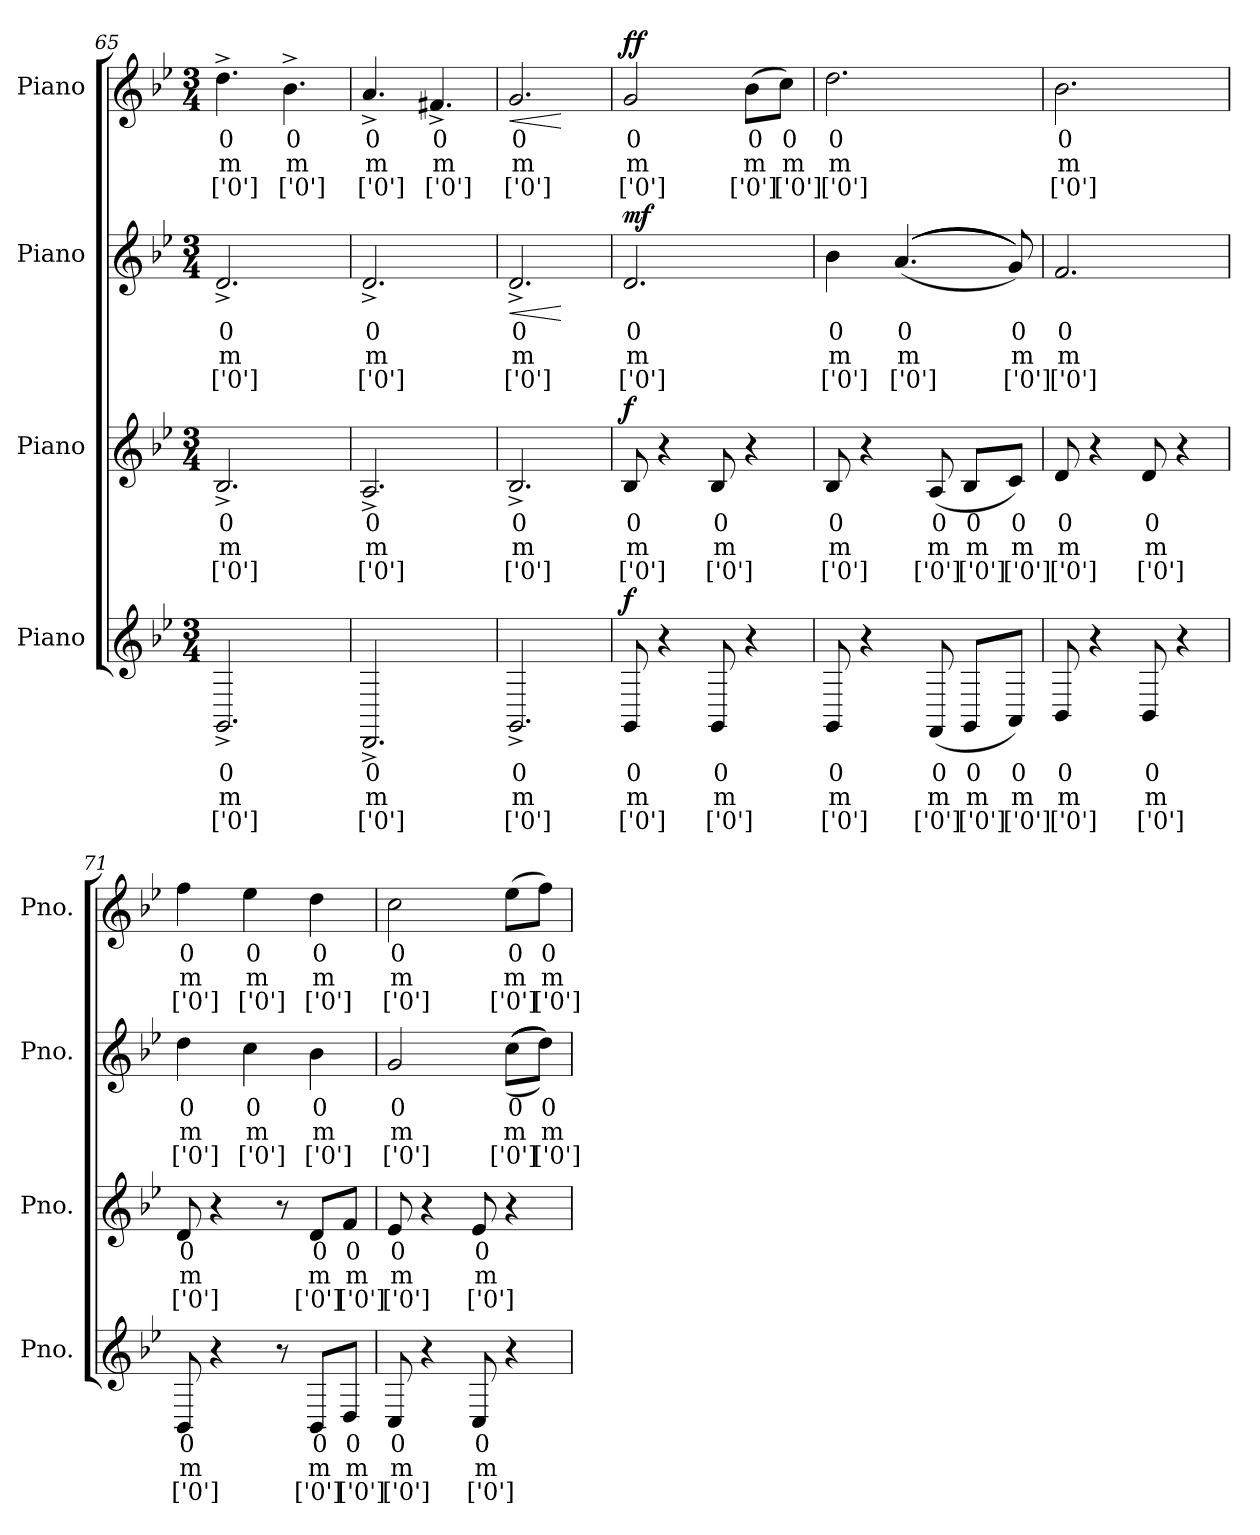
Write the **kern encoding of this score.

**kern	**text	**text	**text	**dynam	**kern	**text	**text	**text	**dynam	**kern	**text	**text	**text	**dynam	**kern	**text	**text	**text	**dynam
*part4	*part4	*part4	*part4	*part4	*part3	*part3	*part3	*part3	*part3	*part2	*part2	*part2	*part2	*part2	*part1	*part1	*part1	*part1	*part1
*staff4	*staff4	*staff4	*staff4	*staff4	*staff3	*staff3	*staff3	*staff3	*staff3	*staff2	*staff2	*staff2	*staff2	*staff2	*staff1	*staff1	*staff1	*staff1	*staff1
*I"Piano	*	*	*	*	*I"Piano	*	*	*	*	*I"Piano	*	*	*	*	*I"Piano	*	*	*	*
*I'Pno.	*	*	*	*	*I'Pno.	*	*	*	*	*I'Pno.	*	*	*	*	*I'Pno.	*	*	*	*
*clefG2	*	*	*	*	*clefG2	*	*	*	*	*clefG2	*	*	*	*	*clefG2	*	*	*	*
*k[b-e-]	*	*	*	*	*k[b-e-]	*	*	*	*	*k[b-e-]	*	*	*	*	*k[b-e-]	*	*	*	*
*M3/4	*	*	*	*	*M3/4	*	*	*	*	*M3/4	*	*	*	*	*M3/4	*	*	*	*
=65	=65	=65	=65	=65	=65	=65	=65	=65	=65	=65	=65	=65	=65	=65	=65	=65	=65	=65	=65
2.GG^i/	0	m	['0']	.	2.B-^j/	0	m	['0']	.	2.d^Z/	0	m	['0']	.	4.dd^V\	0	m	['0']	.
.	.	.	.	.	.	.	.	.	.	.	.	.	.	.	4.b-^V\	0	m	['0']	.
!!LO:PB:g=z
=66	=66	=66	=66	=66	=66	=66	=66	=66	=66	=66	=66	=66	=66	=66	=66	=66	=66	=66	=66
2.DD^i/	0	m	['0']	.	2.A^j/	0	m	['0']	.	2.d^Z/	0	m	['0']	.	4.a^V/	0	m	['0']	.
.	.	.	.	.	.	.	.	.	.	.	.	.	.	.	4.f#X^V/	0	m	['0']	.
=67	=67	=67	=67	=67	=67	=67	=67	=67	=67	=67	=67	=67	=67	=67	=67	=67	=67	=67	=67
!	!	!	!	!	!	!	!	!	!	!	!	!	!	!LO:HP:b	!	!	!	!	!
!	!	!	!	!	!	!	!	!	!	!	!	!	!	!	!	!	!	!	!LO:HP:b
2.GG^i/	0	m	['0']	.	2.B-^j/	0	m	['0']	.	2.d^Z/	0	m	['0']	<	2.gV/	0	m	['0']	<
.	.	.	.	.	.	.	.	.	.	.	.	.	.	[	.	.	.	.	[
=68	=68	=68	=68	=68	=68	=68	=68	=68	=68	=68	=68	=68	=68	=68	=68	=68	=68	=68	=68
!	!	!	!	!LO:DY:b	!	!	!	!	!LO:DY:b	!	!	!	!	!LO:DY:b	!	!	!	!	!LO:DY:b
8GGi/	0	m	['0']	f	8B-j/	0	m	['0']	f	2.dZ/	0	m	['0']	mf	2gV/	0	m	['0']	ff
4r	.	.	.	.	4r	.	.	.	.	.	.	.	.	.	.	.	.	.	.
8GGi/	0	m	['0']	.	8B-j/	0	m	['0']	.	.	.	.	.	.	.	.	.	.	.
4r	.	.	.	.	4r	.	.	.	.	.	.	.	.	.	(>8b-V\L	0	m	['0']	.
.	.	.	.	.	.	.	.	.	.	.	.	.	.	.	8ccV\J)	0	m	['0']	.
=69	=69	=69	=69	=69	=69	=69	=69	=69	=69	=69	=69	=69	=69	=69	=69	=69	=69	=69	=69
8GGi/	0	m	['0']	.	8B-j/	0	m	['0']	.	4b-Z\	0	m	['0']	.	2.ddV\	0	m	['0']	.
4r	.	.	.	.	4r	.	.	.	.	.	.	.	.	.	.	.	.	.	.
.	.	.	.	.	.	.	.	.	.	(<(<(<(<(<4.aZ/	0	m	['0']	.	.	.	.	.	.
(<8FFi/	0	m	['0']	.	(<8Aj/	0	m	['0']	.	.	.	.	.	.	.	.	.	.	.
8GGi/L	0	m	['0']	.	8B-j/L	0	m	['0']	.	.	.	.	.	.	.	.	.	.	.
8AAi/J)	0	m	['0']	.	8cj/J)	0	m	['0']	.	8gZ/)))))	0	m	['0']	.	.	.	.	.	.
=70	=70	=70	=70	=70	=70	=70	=70	=70	=70	=70	=70	=70	=70	=70	=70	=70	=70	=70	=70
8BB-i/	0	m	['0']	.	8dj/	0	m	['0']	.	2.fZ/	0	m	['0']	.	2.b-V\	0	m	['0']	.
4r	.	.	.	.	4r	.	.	.	.	.	.	.	.	.	.	.	.	.	.
8BB-i/	0	m	['0']	.	8dj/	0	m	['0']	.	.	.	.	.	.	.	.	.	.	.
4r	.	.	.	.	4r	.	.	.	.	.	.	.	.	.	.	.	.	.	.
=71	=71	=71	=71	=71	=71	=71	=71	=71	=71	=71	=71	=71	=71	=71	=71	=71	=71	=71	=71
8BB-i/	0	m	['0']	.	8dj/	0	m	['0']	.	4ddZ\	0	m	['0']	.	4ffV\	0	m	['0']	.
4r	.	.	.	.	4r	.	.	.	.	.	.	.	.	.	.	.	.	.	.
.	.	.	.	.	.	.	.	.	.	4ccZ\	0	m	['0']	.	4ee-V\	0	m	['0']	.
8r	.	.	.	.	8r	.	.	.	.	.	.	.	.	.	.	.	.	.	.
8BB-i/L	0	m	['0']	.	8dj/L	0	m	['0']	.	4b-Z\	0	m	['0']	.	4ddV\	0	m	['0']	.
8Di/J	0	m	['0']	.	8fj/J	0	m	['0']	.	.	.	.	.	.	.	.	.	.	.
=72	=72	=72	=72	=72	=72	=72	=72	=72	=72	=72	=72	=72	=72	=72	=72	=72	=72	=72	=72
8Ci/	0	m	['0']	.	8e-j/	0	m	['0']	.	2gZ/	0	m	['0']	.	2ccV\	0	m	['0']	.
4r	.	.	.	.	4r	.	.	.	.	.	.	.	.	.	.	.	.	.	.
8Ci/	0	m	['0']	.	8e-j/	0	m	['0']	.	.	.	.	.	.	.	.	.	.	.
4r	.	.	.	.	4r	.	.	.	.	(>(>(>(>(>8ccZ\L	0	m	['0']	.	(>8ee-V\L	0	m	['0']	.
.	.	.	.	.	.	.	.	.	.	8ddZ\J)))))	0	m	['0']	.	8ffV\J)	0	m	['0']	.
=	=	=	=	=	=	=	=	=	=	=	=	=	=	=	=	=	=	=	=
*-	*-	*-	*-	*-	*-	*-	*-	*-	*-	*-	*-	*-	*-	*-	*-	*-	*-	*-	*-
